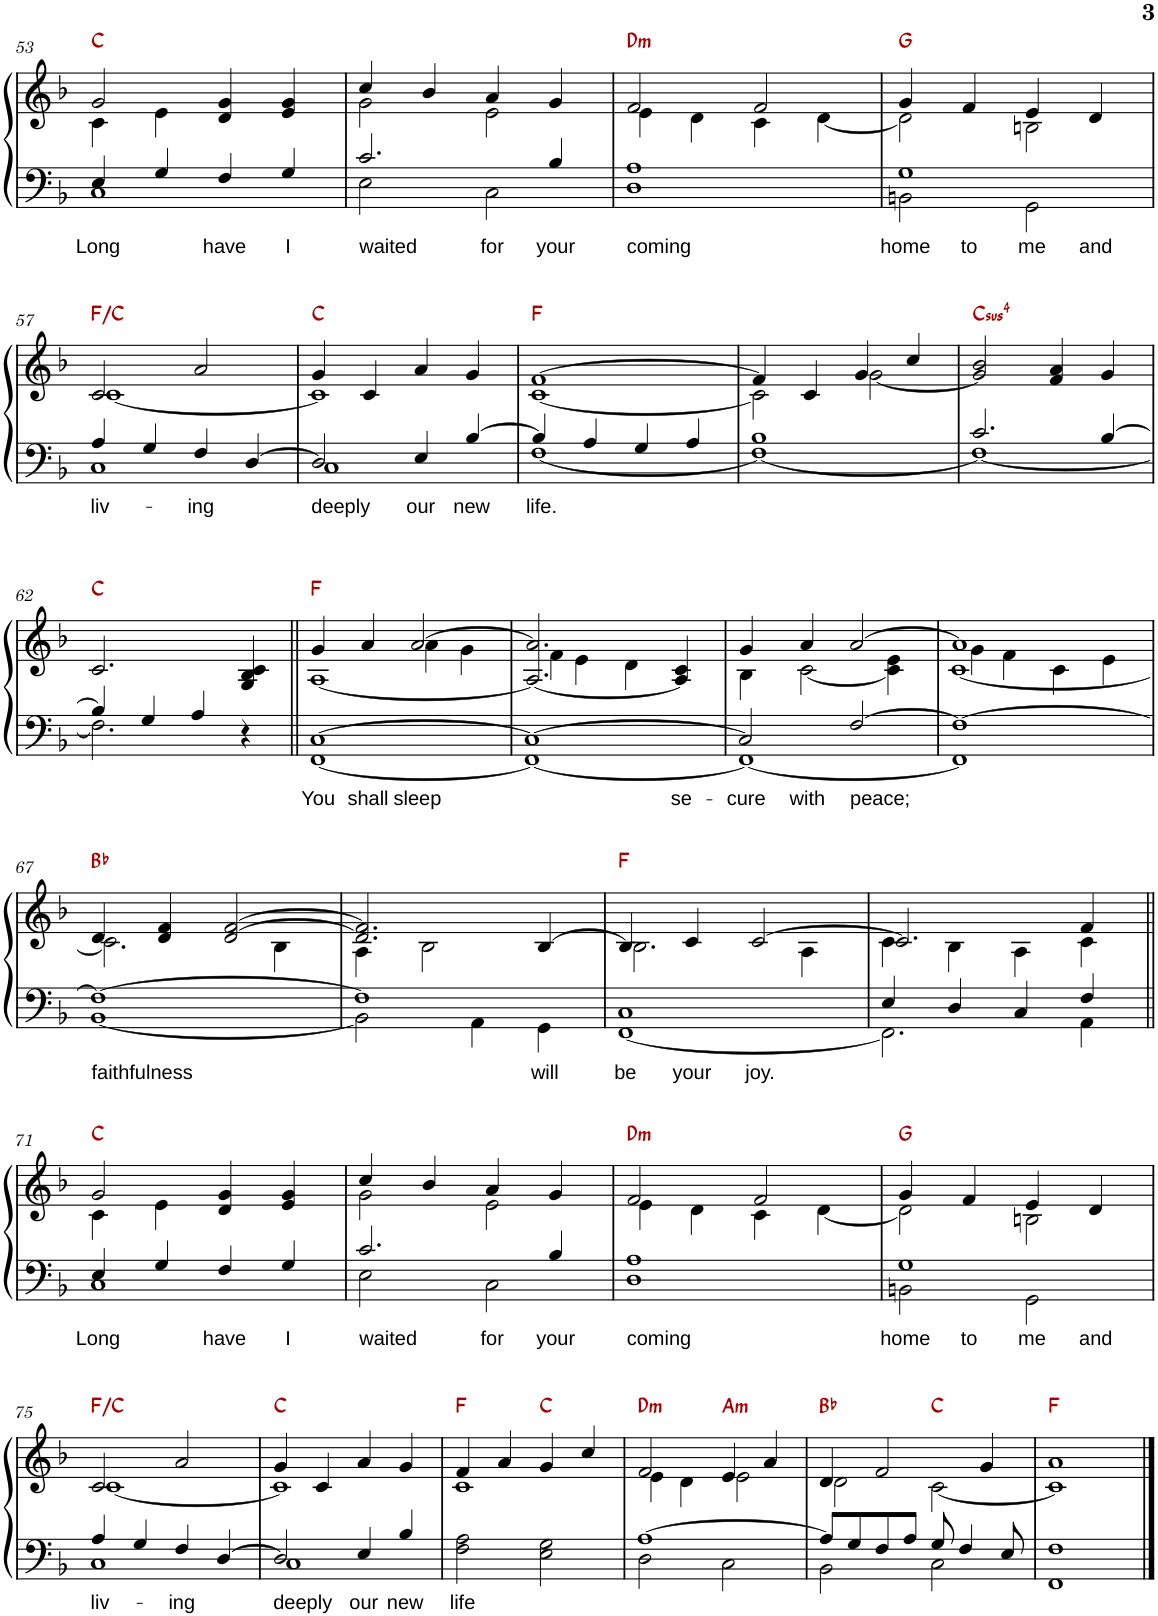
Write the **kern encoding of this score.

**kern	**text	**kern	**harte
*part1	*part1	*part1	*part1
*staff2	*staff2	*staff1	*
*I"Piano	*	*	*
*I'Pno.	*	*	*
!!LO:PB:g=z
*clefF4	*	*clefG2	*
*k[b-]	*	*k[b-]	*
*M4/4	*	*M4/4	*
=53	=53	=53	=53
!	!LO:LY:b	!	!
*^	*	*^	*
4E/	1C	Long	2g/	4c\	C:maj
4G/	.	.	.	4e\	.
!	!	!LO:LY:b	!	!	!
4F/	.	have	4d/ 4g/	2ryy	.
!	!	!LO:LY:b	!	!	!
4G/	.	I	4e/ 4g/	.	.
=54	=54	=54	=54	=54	=54
!	!	!LO:LY:b	!	!	!
2.c/	2E\	waited	4cc/	2g\	.
.	.	.	4b-/	.	.
!	!	!LO:LY:b	!	!	!
.	2C\	for	4a/	2e\	.
!	!	!LO:LY:b	!	!	!
4B-/	.	your	4g/	.	.
*v	*v	*	*	*	*
=55	=55	=55	=55	=55
!	!LO:LY:b	!	!	!LO:H:kt=m
1D 1A	coming	2f/	4e\	D:min
.	.	.	4d\	.
.	.	2f/	4c\	.
.	.	.	[4d\	.
=56	=56	=56	=56	=56
*^	*	*	*	*
*	*^	*	*	*	*
!	!	!	!LO:LY:b	!	!	!
1G	2BBn\	4D	home	4g/	2d\]	G:maj
!	!	!	!LO:LY:b	!	!	!
.	.	4D	to	4f/	.	.
!	!	!	!LO:LY:b	!	!	!
.	2GG\	4D	me	4e/	2Bn\	.
!	!	!	!LO:LY:b	!	!	!
.	.	4D	and	4d/	.	.
!!LO:LB:g=z	!!
=57	=57	=57	=57	=57	=57	=57
!	!	!	!LO:LY:b	!	!	!
*	*v	*v	*	*	*	*
4A/	1C	liv-	2c/	[1c	F:maj/5
4G/	.	.	.	.	.
!	!	!LO:LY:b	!	!	!
4F/	.	-ing	2a/	.	.
[4D/	.	.	.	.	.
=58	=58	=58	=58	=58	=58
!	!	!LO:LY:b	!	!	!
2D/]	1C	deeply	4g/	1c]	C:maj
.	.	.	4c/	.	.
!	!	!LO:LY:b	!	!	!
4E/	.	our	4a/	.	.
!	!	!LO:LY:b	!	!	!
[4B-/	.	new	4g/	.	.
=59	=59	=59	=59	=59	=59
!	!	!LO:LY:b	!	!	!
4B-/]	[1F	life.	[1f	[1c	F:maj
4A/	.	.	.	.	.
4G/	.	.	.	.	.
4A/	.	.	.	.	.
=60	=60	=60	=60	=60	=60
1B-	1F_	.	4f/]	2c\]	.
.	.	.	4c/	.	.
.	.	.	4g/	[2g\	.
.	.	.	4cc/	.	.
*	*	*	*v	*v	*
=61	=61	=61	=61	=61
!	!	!	!	!LO:H:kt=4
2.c/	1F_	.	2g/] 2b-/	C:sus4
.	.	.	4f/ 4a/	.
[4B-/	.	.	4g/	.
!!LO:LB:g=z
=62	=62	=62	=62	=62
4B-/]	2.F\]	.	2.c/	C:maj
4G/	.	.	.	.
4A/	.	.	.	.
4r	4ryy	.	4G/ 4B-/ 4c/	.
=63||	=63||	=63||	=63||	=63||
*	*^	*	*	*
!	!	!	!LO:LY:b	!	!
*	*	*	*	*^	*
*	*	*	*	*	*^	*
[1C	[1FF	4D	You	4g/	[1A	2ryy	F:maj
!	!	!	!LO:LY:b	!	!	!	!
.	.	4D	shall	4a/	.	.	.
!	!	!	!LO:LY:b	!	!	!	!
.	.	2D	sleep	[2a/	.	4a\	.
.	.	.	.	.	.	4g\	.
*	*	*	*	*	*v	*v	*
=64	=64	=64	=64	=64	=64	=64
1C_	1FF_	2.ryy	.	2.A/_ 2.a/]	4f\	.
.	.	.	.	.	4e\	.
.	.	.	.	.	4d\	.
!	!	!	!LO:LY:b	!	!	!
.	.	4D	se-	4A/] 4c/	4ryy	.
=65	=65	=65	=65	=65	=65	=65
!	!	!	!LO:LY:b	!	!	!
2C/]	1FF_	4D	-cure	4g/	4B-\	.
!	!	!	!LO:LY:b	!	!	!
.	.	4D	with	4a/	[2c\	.
!	!	!	!LO:LY:b	!	!	!
[2F/	.	2ryy	peace;	[2a/	.	.
.	.	.	.	.	4c\] 4e\	.
*	*v	*v	*	*	*	*
=66	=66	=66	=66	=66	=66
*	*	*	*	*^	*
1F_	1FF]	.	1a]	[1c	4g\	.
.	.	.	.	.	4f\	.
.	.	.	.	.	4c\	.
.	.	.	.	.	4e\	.
!!LO:LB:g=z
=67	=67	=67	=67	=67	=67	=67
!	!	!LO:LY:b	!	!	!	!
*	*	*	*	*v	*v	*
1F_	[1BB-	faithfulness	4d/	2.c\]	Bb:maj
.	.	.	4d/ 4f/	.	.
.	.	.	[2d/ [2f/	.	.
.	.	.	.	4B-\	.
=68	=68	=68	=68	=68	=68
1F]	2BB-\]	.	2.d/] 2.f/]	4A\	.
.	.	.	.	2B-\	.
.	4AA\	.	.	.	.
!	!	!LO:LY:b	!	!	!
.	4GG\	will	[4B-/	4ryy	.
=69	=69	=69	=69	=69	=69
*	*^	*	*	*	*
!	!	!	!LO:LY:b	!	!	!
1C	[1FF	4D	be	4B-/]	2.B-\	F:maj
!	!	!	!LO:LY:b	!	!	!
.	.	4D	your	4c/	.	.
!	!	!	!LO:LY:b	!	!	!
.	.	2D	joy.	[2c/	.	.
.	.	.	.	.	4A\	.
*	*v	*v	*	*	*	*
=70	=70	=70	=70	=70	=70
4E/	2.FF\]	.	2.c/]	4c\	.
4D/	.	.	.	4B-\	.
4C/	.	.	.	4A\	.
4F/	4AA\	.	4f/	4c\	.
!!LO:LB:g=z	!!
=71||	=71||	=71||	=71||	=71||	=71||
!	!	!LO:LY:b	!	!	!
4E/	1C	Long	2g/	4c\	C:maj
4G/	.	.	.	4e\	.
!	!	!LO:LY:b	!	!	!
4F/	.	have	4d/ 4g/	2ryy	.
!	!	!LO:LY:b	!	!	!
4G/	.	I	4e/ 4g/	.	.
=72	=72	=72	=72	=72	=72
!	!	!LO:LY:b	!	!	!
2.c/	2E\	waited	4cc/	2g\	.
.	.	.	4b-/	.	.
!	!	!LO:LY:b	!	!	!
.	2C\	for	4a/	2e\	.
!	!	!LO:LY:b	!	!	!
4B-/	.	your	4g/	.	.
*v	*v	*	*	*	*
=73	=73	=73	=73	=73
!	!LO:LY:b	!	!	!LO:H:kt=m
1D 1A	coming	2f/	4e\	D:min
.	.	.	4d\	.
.	.	2f/	4c\	.
.	.	.	[4d\	.
=74	=74	=74	=74	=74
*^	*	*	*	*
*	*^	*	*	*	*
!	!	!	!LO:LY:b	!	!	!
1G	2BBn\	4D	home	4g/	2d\]	G:maj
!	!	!	!LO:LY:b	!	!	!
.	.	4D	to	4f/	.	.
!	!	!	!LO:LY:b	!	!	!
.	2GG\	4D	me	4e/	2Bn\	.
!	!	!	!LO:LY:b	!	!	!
.	.	4D	and	4d/	.	.
!!LO:LB:g=z	!!
=75	=75	=75	=75	=75	=75	=75
!	!	!	!LO:LY:b	!	!	!
*	*v	*v	*	*	*	*
4A/	1C	liv-	2c/	[1c	F:maj/5
4G/	.	.	.	.	.
!	!	!LO:LY:b	!	!	!
4F/	.	-ing	2a/	.	.
[4D/	.	.	.	.	.
=76	=76	=76	=76	=76	=76
!	!	!LO:LY:b	!	!	!
2D/]	1C	deeply	4g/	1c]	C:maj
.	.	.	4c/	.	.
!	!	!LO:LY:b	!	!	!
4E/	.	our	4a/	.	.
!	!	!LO:LY:b	!	!	!
4B-/	.	new	4g/	.	.
*v	*v	*	*	*	*
=77	=77	=77	=77	=77
!	!LO:LY:b	!	!	!
2F\ 2A\	life	4f/	1c	F:maj
.	.	4a/	.	.
2E\ 2G\	.	4g/	.	C:maj
.	.	4cc/	.	.
=78	=78	=78	=78	=78
*^	*	*	*	*
!	!	!	!	!	!LO:H:kt=m
[1A	2D\	.	2f/	4e\	D:min
.	.	.	.	4d\	.
!	!	!	!	!	!LO:H:kt=m
.	2C\	.	4e/	2e\	A:min
.	.	.	4a/	.	.
=79	=79	=79	=79	=79	=79
8A/L]	2BB-\	.	4d/	2d\	Bb:maj
8G/	.	.	.	.	.
8F/	.	.	2f/	.	.
8A/J	.	.	.	.	.
8G/	2C\	.	.	[2c\	C:maj
4F/	.	.	.	.	.
.	.	.	4g/	.	.
8E/	.	.	.	.	.
*v	*v	*	*	*	*
=80	=80	=80	=80	=80
1FF 1F	.	1a	1c]	F:maj
*	*	*v	*v	*
==	==	==	==
*-	*-	*-	*-
